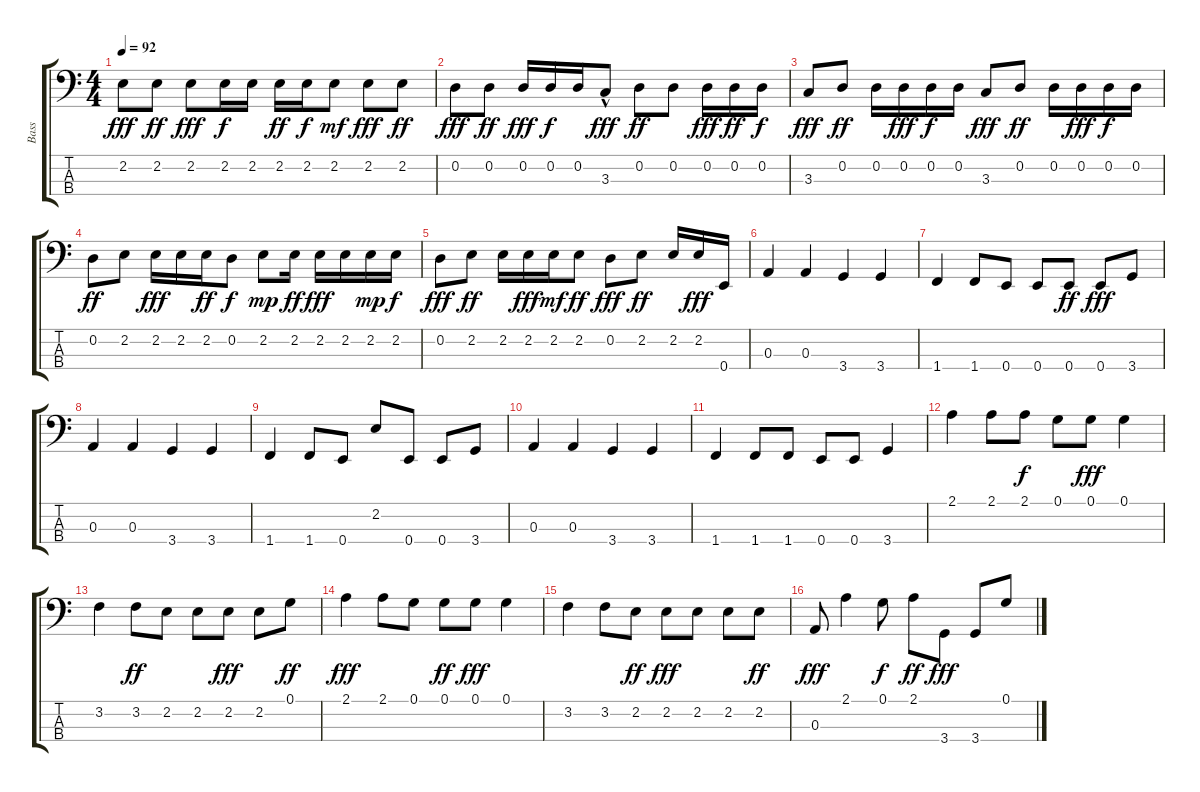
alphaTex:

\track ("Bass" "Bass") {instrument electricbassfinger}
\staff {score tabs}
\tuning (G2 D2 A1 E1) {hide}
\ts (4 4)
\tempo 92
\clef f4
\ks c
2.2.8{dy fff} 2.2.8{dy ff} 2.2.8{dy fff} 2.2.16{dy f} 2.2.16 2.2.16{dy ff} 2.2.16{dy f} 2.2.8{dy mf} 2.2.8{dy fff} 2.2.8{dy ff} |
0.2.8{dy fff} 0.2.8{dy ff} 0.2.16{dy fff} 0.2.16{dy f} 0.2.16 3.3{hac}.8{dy fff} 0.2.8{dy ff} 0.2.8 0.2.16{dy fff} 0.2.16{dy ff} 0.2.16{dy f} |
3.3.8{dy fff} 0.2.8{dy ff} 0.2.16 0.2.16{dy fff} 0.2.16{dy f} 0.2.16 3.3.8{dy fff} 0.2.8{dy ff} 0.2.16 0.2.16{dy fff} 0.2.16{dy f} 0.2.16 |
0.2.8{dy ff} 2.2.8 2.2.16{dy fff} 2.2.16 2.2.16{dy ff} 0.2.8{dy f} 2.2.8{dy mp} 2.2.16{dy ff} 2.2.16{dy fff} 2.2.16 2.2.16{dy mp} 2.2.16{dy f} |
0.2.8{dy fff} 2.2.8{dy ff} 2.2.16 2.2.16{dy fff} 2.2.16{dy mf} 2.2.8{dy ff} 0.2.8{dy fff} 2.2.8{dy ff} 2.2.16 2.2.16{dy fff} 0.4.16 |
0.3.4 0.3.4 3.4.4 3.4.4 |
1.4.4 1.4.8 0.4.8 0.4.8 0.4.8{dy ff} 0.4.8{dy fff} 3.4.8 |
0.3.4 0.3.4 3.4.4 3.4.4 |
1.4.4 1.4.8 0.4.8 2.2.8 0.4.8 0.4.8 3.4.8 |
0.3.4 0.3.4 3.4.4 3.4.4 |
1.4.4 1.4.8 1.4.8 0.4.8 0.4.8 3.4.4 |
2.1.4 2.1.8 2.1.8{dy f} 0.1.8 0.1.8{dy fff} 0.1.4 |
3.2.4 3.2.8{dy ff} 2.2.8 2.2.8 2.2.8{dy fff} 2.2.8 0.1.8{dy ff} |
2.1.4{dy fff} 2.1.8 0.1.8 0.1.8{dy ff} 0.1.8{dy fff} 0.1.4 |
3.2.4 3.2.8 2.2.8{dy ff} 2.2.8{dy fff} 2.2.8 2.2.8 2.2.8{dy ff} |
0.3.8{dy fff} 2.1.4 0.1.8{dy f} 2.1.8{dy ff} 3.4.8{dy fff} 3.4.8 0.1.8
